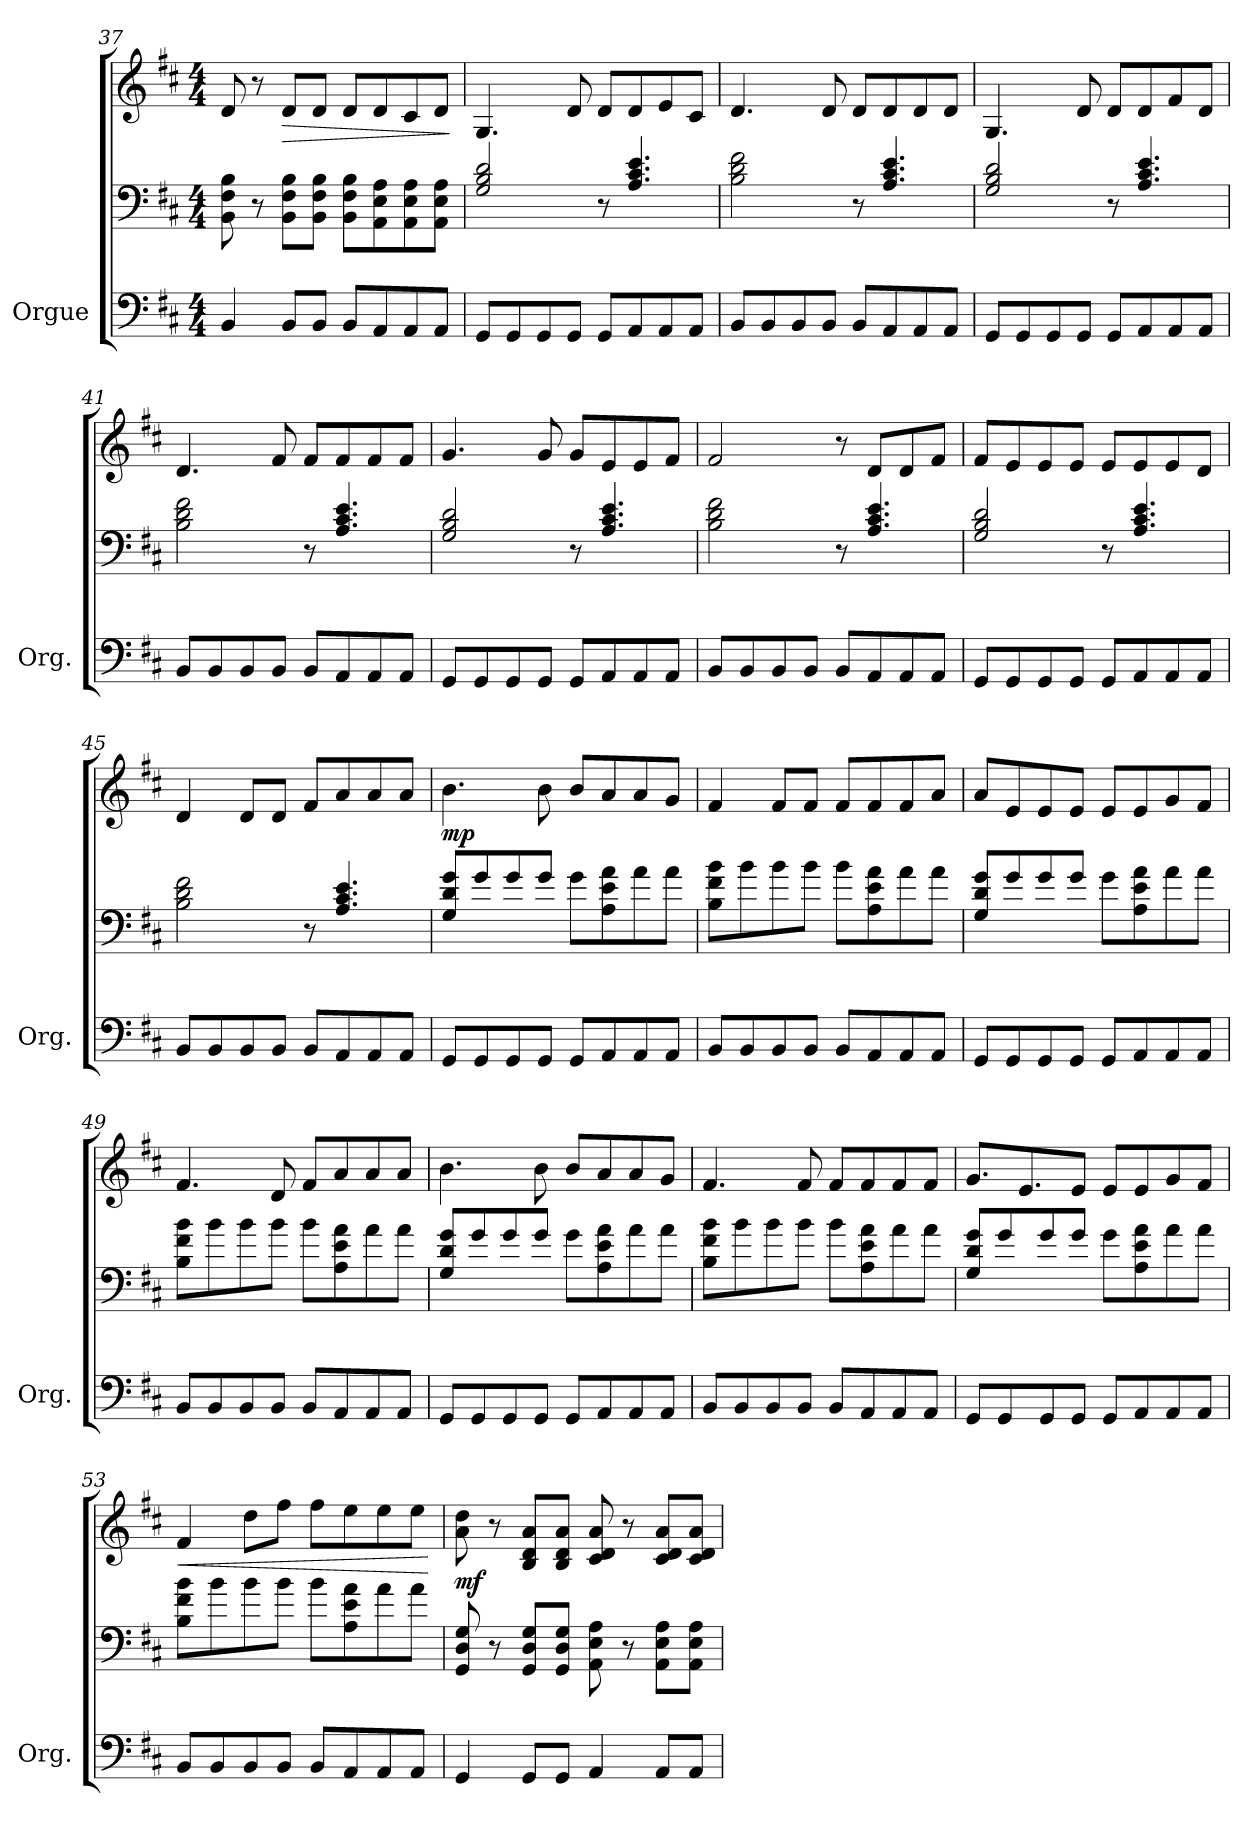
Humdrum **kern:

**kern	**kern	**kern	**dynam
*part1	*part1	*part1	*part1
*staff3	*staff2	*staff1	*staff1/2/3
*I"Orgue	*	*	*
*I'Org.	*	*	*
*clefF4	*clefF4	*clefG2	*
*k[f#c#]	*k[f#c#]	*k[f#c#]	*
*M4/4	*M4/4	*M4/4	*
=37	=37	=37	=37
4BB/	8BB\ 8F#\ 8B\	8d/	.
.	8r	8r	.
!	!	!	!LO:HP:b
8BB/L	8BB\ 8F#\ 8B\L	8d/L	>
8BB/J	8BB\ 8F#\ 8B\J	8d/J	.
8BB/L	8BB\ 8F#\ 8B\L	8d/L	.
8AA/	8AA\ 8E\ 8A\	8d/	.
8AA/	8AA\ 8E\ 8A\	8c#/	.
8AA/J	8AA\ 8E\ 8A\J	8d/J	.
.	.	.	]
!!LO:LB:g=z
=38	=38	=38	=38
8GG/L	2G/ 2B/ 2d/	4.G/	.
8GG/	.	.	.
8GG/	.	.	.
8GG/J	.	8d/	.
8GG/L	8r	8d/L	.
8AA/	4.A/ 4.c#/ 4.e/	8d/	.
8AA/	.	8e/	.
8AA/J	.	8c#/J	.
=39	=39	=39	=39
8BB/L	2B\ 2d\ 2f#\	4.d/	.
8BB/	.	.	.
8BB/	.	.	.
8BB/J	.	8d/	.
8BB/L	8r	8d/L	.
8AA/	4.A/ 4.c#/ 4.e/	8d/	.
8AA/	.	8d/	.
8AA/J	.	8d/J	.
=40	=40	=40	=40
8GG/L	2G/ 2B/ 2d/	4.G/	.
8GG/	.	.	.
8GG/	.	.	.
8GG/J	.	8d/	.
8GG/L	8r	8d/L	.
8AA/	4.A/ 4.c#/ 4.e/	8d/	.
8AA/	.	8f#/	.
8AA/J	.	8d/J	.
=41	=41	=41	=41
8BB/L	2B\ 2d\ 2f#\	4.d/	.
8BB/	.	.	.
8BB/	.	.	.
8BB/J	.	8f#/	.
8BB/L	8r	8f#/L	.
8AA/	4.A/ 4.c#/ 4.e/	8f#/	.
8AA/	.	8f#/	.
8AA/J	.	8f#/J	.
!!LO:LB:g=z
=42	=42	=42	=42
8GG/L	2G/ 2B/ 2d/	4.g/	.
8GG/	.	.	.
8GG/	.	.	.
8GG/J	.	8g/	.
8GG/L	8r	8g/L	.
8AA/	4.A/ 4.c#/ 4.e/	8e/	.
8AA/	.	8e/	.
8AA/J	.	8f#/J	.
=43	=43	=43	=43
8BB/L	2B\ 2d\ 2f#\	2f#/	.
8BB/	.	.	.
8BB/	.	.	.
8BB/J	.	.	.
8BB/L	8r	8r	.
8AA/	4.A/ 4.c#/ 4.e/	8d/L	.
8AA/	.	8d/	.
8AA/J	.	8f#/J	.
=44	=44	=44	=44
8GG/L	2G/ 2B/ 2d/	8f#/L	.
8GG/	.	8e/	.
8GG/	.	8e/	.
8GG/J	.	8e/J	.
8GG/L	8r	8e/L	.
8AA/	4.A/ 4.c#/ 4.e/	8e/	.
8AA/	.	8e/	.
8AA/J	.	8d/J	.
=45	=45	=45	=45
8BB/L	2B\ 2d\ 2f#\	4d/	.
8BB/	.	.	.
8BB/	.	8d/L	.
8BB/J	.	8d/J	.
8BB/L	8r	8f#/L	.
8AA/	4.A/ 4.c#/ 4.e/	8a/	.
8AA/	.	8a/	.
8AA/J	.	8a/J	.
=46	=46	=46	=46
!	!	!	!LO:DY:b
8GG/L	8G/ 8d/ 8g/L	4.b\	mp
8GG/	8g/	.	.
8GG/	8g/	.	.
8GG/J	8g/J	8b\	.
8GG/L	8g\L	8b/L	.
8AA/	8A\ 8e\ 8a\	8a/	.
8AA/	8a\	8a/	.
8AA/J	8a\J	8g/J	.
!!LO:LB:g=z
=47	=47	=47	=47
8BB/L	8B\ 8f#\ 8b\L	4f#/	.
8BB/	8b\	.	.
8BB/	8b\	8f#/L	.
8BB/J	8b\J	8f#/J	.
8BB/L	8b\L	8f#/L	.
8AA/	8A\ 8e\ 8a\	8f#/	.
8AA/	8a\	8f#/	.
8AA/J	8a\J	8a/J	.
=48	=48	=48	=48
8GG/L	8G/ 8d/ 8g/L	8a/L	.
8GG/	8g/	8e/	.
8GG/	8g/	8e/	.
8GG/J	8g/J	8e/J	.
8GG/L	8g\L	8e/L	.
8AA/	8A\ 8e\ 8a\	8e/	.
8AA/	8a\	8g/	.
8AA/J	8a\J	8f#/J	.
=49	=49	=49	=49
8BB/L	8B\ 8f#\ 8b\L	4.f#/	.
8BB/	8b\	.	.
8BB/	8b\	.	.
8BB/J	8b\J	8d/	.
8BB/L	8b\L	8f#/L	.
8AA/	8A\ 8e\ 8a\	8a/	.
8AA/	8a\	8a/	.
8AA/J	8a\J	8a/J	.
=50	=50	=50	=50
8GG/L	8G/ 8d/ 8g/L	4.b\	.
8GG/	8g/	.	.
8GG/	8g/	.	.
8GG/J	8g/J	8b\	.
8GG/L	8g\L	8b/L	.
8AA/	8A\ 8e\ 8a\	8a/	.
8AA/	8a\	8a/	.
8AA/J	8a\J	8g/J	.
=51	=51	=51	=51
8BB/L	8B\ 8f#\ 8b\L	4.f#/	.
8BB/	8b\	.	.
8BB/	8b\	.	.
8BB/J	8b\J	8f#/	.
8BB/L	8b\L	8f#/L	.
8AA/	8A\ 8e\ 8a\	8f#/	.
8AA/	8a\	8f#/	.
8AA/J	8a\J	8f#/J	.
!!LO:PB:g=z
=52	=52	=52	=52
8GG/L	8G/ 8d/ 8g/L	8.g/L	.
8GG/	8g/	.	.
.	.	8.e/	.
8GG/	8g/	.	.
8GG/J	8g/J	8e/J	.
8GG/L	8g\L	8e/L	.
8AA/	8A\ 8e\ 8a\	8e/	.
8AA/	8a\	8g/	.
8AA/J	8a\J	8f#/J	.
=53	=53	=53	=53
!	!	!	!LO:HP:b
8BB/L	8B\ 8f#\ 8b\L	4f#/	<
8BB/	8b\	.	.
8BB/	8b\	8dd\L	.
8BB/J	8b\J	8ff#\J	.
8BB/L	8b\L	8ff#\L	.
8AA/	8A\ 8e\ 8a\	8ee\	.
8AA/	8a\	8ee\	.
8AA/J	8a\J	8ee\J	.
.	.	.	[
=54	=54	=54	=54
!	!	!	!LO:DY:a=2
4GG/	8GG/ 8D/ 8G/	8a\ 8dd\	mf
.	8r	8r	.
8GG/L	8GG/ 8D/ 8G/L	8B/ 8d/ 8a/L	.
8GG/J	8GG/ 8D/ 8G/J	8B/ 8d/ 8a/J	.
4AA/	8AA\ 8E\ 8A\	8c#/ 8d/ 8a/	.
.	8r	8r	.
8AA/L	8AA\ 8E\ 8A\L	8c#/ 8d/ 8a/L	.
8AA/J	8AA\ 8E\ 8A\J	8c#/ 8d/ 8a/J	.
=	=	=	=
*-	*-	*-	*-
